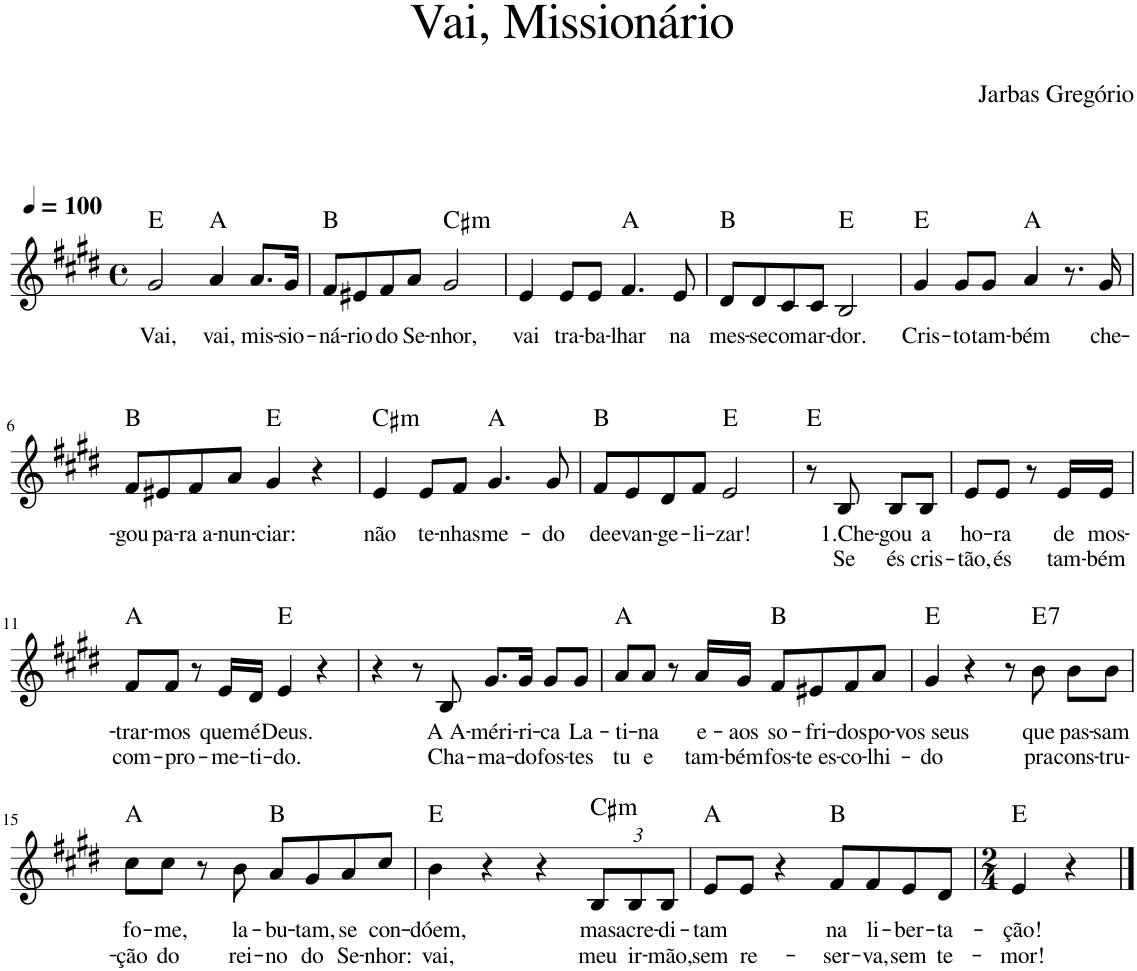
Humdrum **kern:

**kern	**text	**text	**harte
*part1	*part1	*part1	*part1
*staff1	*staff1	*staff1	*
*I"Voz	*	*	*
*I'Vo.	*	*	*
*clefG2	*	*	*
*k[f#c#g#d#]	*	*	*
*M4/4	*	*	*
*met(c)	*	*	*
*MM100	*	*	*
=1	=1	=1	=1
!	!LO:LY:b	!	!
2g#/	Vai,	.	E:maj
!	!LO:LY:b	!	!
4a/	vai,	.	A:maj
!	!LO:LY:b	!	!
8.a/L	mis-	.	.
!	!LO:LY:b	!	!
16g#/Jk	-sio-	.	.
=2	=2	=2	=2
!	!LO:LY:b	!	!
8f#/L	-ná-	.	B:maj
!	!LO:LY:b	!	!
8e#X/	-rio	.	.
!	!LO:LY:b	!	!
8f#/	do	.	.
!	!LO:LY:b	!	!
8a/J	Se-	.	.
!	!LO:LY:b	!	!LO:H:kt=m
2g#/	-nhor,	.	C#:min
=3	=3	=3	=3
!	!LO:LY:b	!	!
4e/	vai	.	.
!	!LO:LY:b	!	!
8e/L	tra-	.	.
!	!LO:LY:b	!	!
8e/J	-ba-	.	.
!	!LO:LY:b	!	!
4.f#/	-lhar	.	A:maj
!	!LO:LY:b	!	!
8e/	na	.	.
=4	=4	=4	=4
!	!LO:LY:b	!	!
8d#/L	mes-	.	B:maj
!	!LO:LY:b	!	!
8d#/	-se	.	.
!	!LO:LY:b	!	!
8c#/	com	.	.
!	!LO:LY:b	!	!
8c#/J	ar-	.	.
!	!LO:LY:b	!	!
2B/	-dor.	.	E:maj
=5	=5	=5	=5
!	!LO:LY:b	!	!
4g#/	Cris-	.	E:maj
!	!LO:LY:b	!	!
8g#/L	-to	.	.
!	!LO:LY:b	!	!
8g#/J	tam-	.	.
!	!LO:LY:b	!	!
4a/	-bém	.	A:maj
8.r	.	.	.
!	!LO:LY:b	!	!
16g#/	che-	.	.
!!LO:LB:g=z
=6	=6	=6	=6
!	!LO:LY:b	!	!
8f#/L	-gou	.	B:maj
!	!LO:LY:b	!	!
8e#X/	pa-	.	.
!	!LO:LY:b	!	!
8f#/	-ra a-	.	.
!	!LO:LY:b	!	!
8a/J	-nun-	.	.
!	!LO:LY:b	!	!
4g#/	-ciar:	.	E:maj
4r	.	.	.
=7	=7	=7	=7
!	!LO:LY:b	!	!LO:H:kt=m
4e/	não	.	C#:min
!	!LO:LY:b	!	!
8e/L	te-	.	.
!	!LO:LY:b	!	!
8f#/J	-nhas	.	.
!	!LO:LY:b	!	!
4.g#/	me-	.	A:maj
!	!LO:LY:b	!	!
8g#/	-do	.	.
=8	=8	=8	=8
!	!LO:LY:b	!	!
8f#/L	de	.	B:maj
!	!LO:LY:b	!	!
8e/	evan-	.	.
!	!LO:LY:b	!	!
8d#/	-ge-	.	.
!	!LO:LY:b	!	!
8f#/J	-li-	.	.
!	!LO:LY:b	!	!
2e/	-zar!	.	E:maj
=9	=9	=9	=9
8r	.	.	E:maj
!	!LO:LY:b	!LO:LY:b	!
8B/	1.Che-	Se	.
!	!LO:LY:b	!LO:LY:b	!
8B/L	-gou	és	.
!	!LO:LY:b	!LO:LY:b	!
8B/J	a	cris-	.
=10	=10	=10	=10
!	!LO:LY:b	!LO:LY:b	!
8e/L	ho-	-tão,	.
!	!LO:LY:b	!LO:LY:b	!
8e/J	-ra	és	.
8r	.	.	.
!	!LO:LY:b	!LO:LY:b	!
16e/LL	de	tam-	.
!	!LO:LY:b	!LO:LY:b	!
16e/JJ	mos-	-bém	.
!!LO:LB:g=z
=11	=11	=11	=11
!	!LO:LY:b	!LO:LY:b	!
8f#/L	-trar-	com-	A:maj
!	!LO:LY:b	!LO:LY:b	!
8f#/J	-mos	-pro-	.
8r	.	.	.
!	!LO:LY:b	!LO:LY:b	!
16e/LL	quem	-me-	.
!	!LO:LY:b	!LO:LY:b	!
16d#/JJ	é	-ti-	.
!	!LO:LY:b	!LO:LY:b	!
4e/	Deus.	-do.	E:maj
4r	.	.	.
=12	=12	=12	=12
4r	.	.	.
8r	.	.	.
!	!LO:LY:b	!LO:LY:b	!
8B/	A A-	Cha-	.
!	!LO:LY:b	!LO:LY:b	!
8.g#/L	-méri-	-ma-	.
!	!LO:LY:b	!LO:LY:b	!
16g#/Jk	-ri-	-do	.
!	!LO:LY:b	!LO:LY:b	!
8g#/L	-ca	fos-	.
!	!LO:LY:b	!LO:LY:b	!
8g#/J	La-	-tes	.
=13	=13	=13	=13
!	!LO:LY:b	!LO:LY:b	!
8a/L	-ti-	tu	A:maj
!	!LO:LY:b	!LO:LY:b	!
8a/J	-na	e	.
8r	.	.	.
!	!LO:LY:b	!LO:LY:b	!
16a/LL	e-	tam-	.
!	!LO:LY:b	!LO:LY:b	!
16g#/JJ	-aos	-bém	.
!	!LO:LY:b	!LO:LY:b	!
8f#/L	so-	fos-	B:maj
!	!LO:LY:b	!LO:LY:b	!
8e#X/	-fri-	-te es-	.
!	!LO:LY:b	!LO:LY:b	!
8f#/	-dos	-co-	.
!	!LO:LY:b	!LO:LY:b	!
8a/J	po-	-lhi-	.
=14	=14	=14	=14
!	!LO:LY:b	!LO:LY:b	!
4g#/	-vos seus	-do	E:maj
4r	.	.	.
8r	.	.	.
!	!LO:LY:b	!LO:LY:b	!LO:H:kt=7
8b\	que	pra	E:7
!	!LO:LY:b	!LO:LY:b	!
8b\L	pas-	cons-	.
!	!LO:LY:b	!LO:LY:b	!
8b\J	-sam	-tru-	.
!!LO:LB:g=z
=15	=15	=15	=15
!	!LO:LY:b	!LO:LY:b	!
8cc#\L	fo-	-ção	A:maj
!	!LO:LY:b	!LO:LY:b	!
8cc#\J	-me,	do	.
8r	.	.	.
!	!LO:LY:b	!LO:LY:b	!
8b\	la-	rei-	.
!	!LO:LY:b	!LO:LY:b	!
8a/L	-bu-	-no	B:maj
!	!LO:LY:b	!LO:LY:b	!
8g#/	-tam,	do	.
!	!LO:LY:b	!LO:LY:b	!
8a/	se	Se-	.
!	!LO:LY:b	!LO:LY:b	!
8cc#/J	con-	-nhor:	.
=16	=16	=16	=16
!	!LO:LY:b	!LO:LY:b	!
4b\	-dóem,	vai,	E:maj
4r	.	.	.
4r	.	.	.
*Xbrackettup	*	*	*
!	!LO:LY:b	!LO:LY:b	!LO:H:kt=m
12B/L	mas	meu	C#:min
!	!LO:LY:b	!LO:LY:b	!
12B/	acre-	ir-	.
!	!LO:LY:b	!LO:LY:b	!
12B/J	-di-	-mão,	.
=17	=17	=17	=17
!	!LO:LY:b	!LO:LY:b	!
8e/L	-tam	sem	A:maj
!	!	!LO:LY:b	!
8e/J	.	re-	.
4r	.	.	.
!	!LO:LY:b	!LO:LY:b	!
8f#/L	na	-ser-	B:maj
!	!LO:LY:b	!LO:LY:b	!
8f#/	li-	-va,	.
!	!LO:LY:b	!LO:LY:b	!
8e/	-ber-	sem	.
!	!LO:LY:b	!LO:LY:b	!
8d#/J	-ta-	te-	.
=18	=18	=18	=18
*M2/4	*	*	*
!	!LO:LY:b	!LO:LY:b	!
4e/	-ção!	-mor!	E:maj
4r	.	.	.
==	==	==	==
*-	*-	*-	*-
